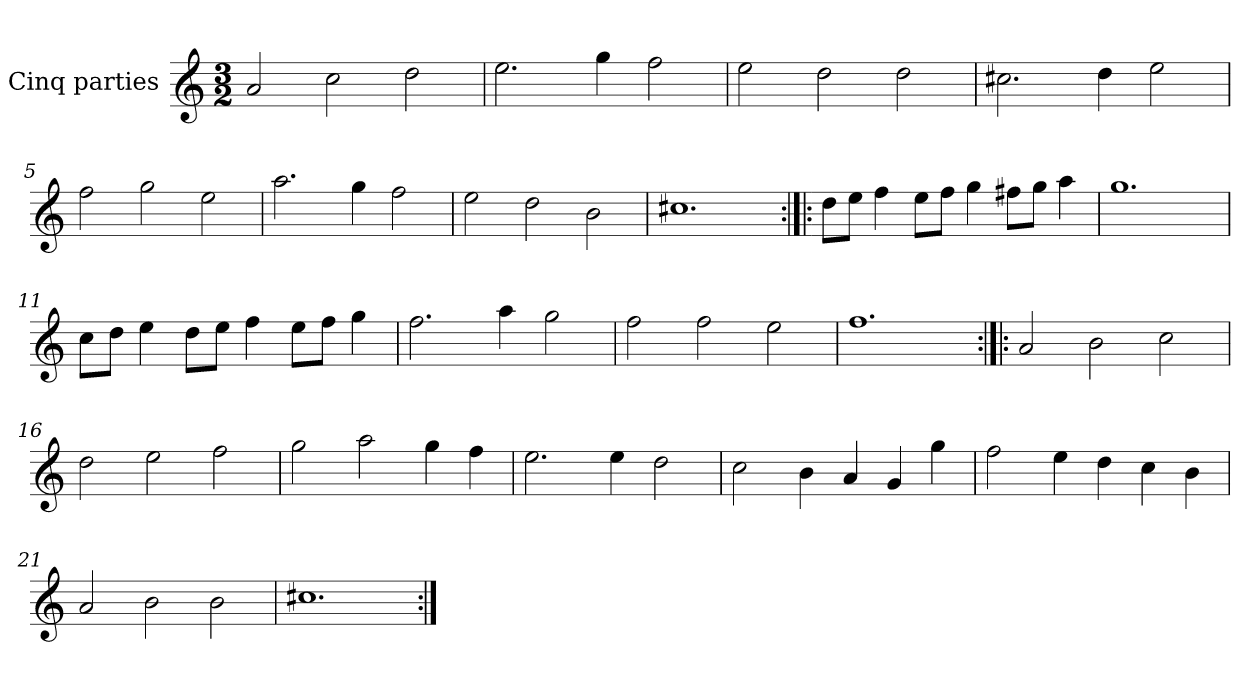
**kern
*part1
*staff1
*I"Cinq parties
*clefG2
*k[]
*M3/2
*MM180
=1
2a/
2cc\
2dd\
=2
2.ee\
4gg\
2ff\
=3
2ee\
2dd\
2dd\
=4
2.cc#X\
4dd\
2ee\
=5
2ff\
2gg\
2ee\
=6
2.aa\
4gg\
2ff\
=7
2ee\
2dd\
2b\
=8
1.cc#X
=9:|!|:
8dd\L
8ee\J
4ff\
8ee\L
8ff\J
4gg\
8ff#X\L
8gg\J
4aa\
=10
1.gg
=11
8cc\L
8dd\J
4ee\
8dd\L
8ee\J
4ff\
8ee\L
8ff\J
4gg\
=12
2.ff\
4aa\
2gg\
=13
2ff\
2ff\
2ee\
=14
1.ff
=15:|!|:
2a/
2b\
2cc\
=16
2dd\
2ee\
2ff\
=17
2gg\
2aa\
4gg\
4ff\
=18
2.ee\
4ee\
2dd\
=19
2cc\
4b\
4a/
4g/
4gg\
=20
2ff\
4ee\
4dd\
4cc\
4b\
=21
2a/
2b\
2b\
=22
1.cc#X
=:|!
*-
